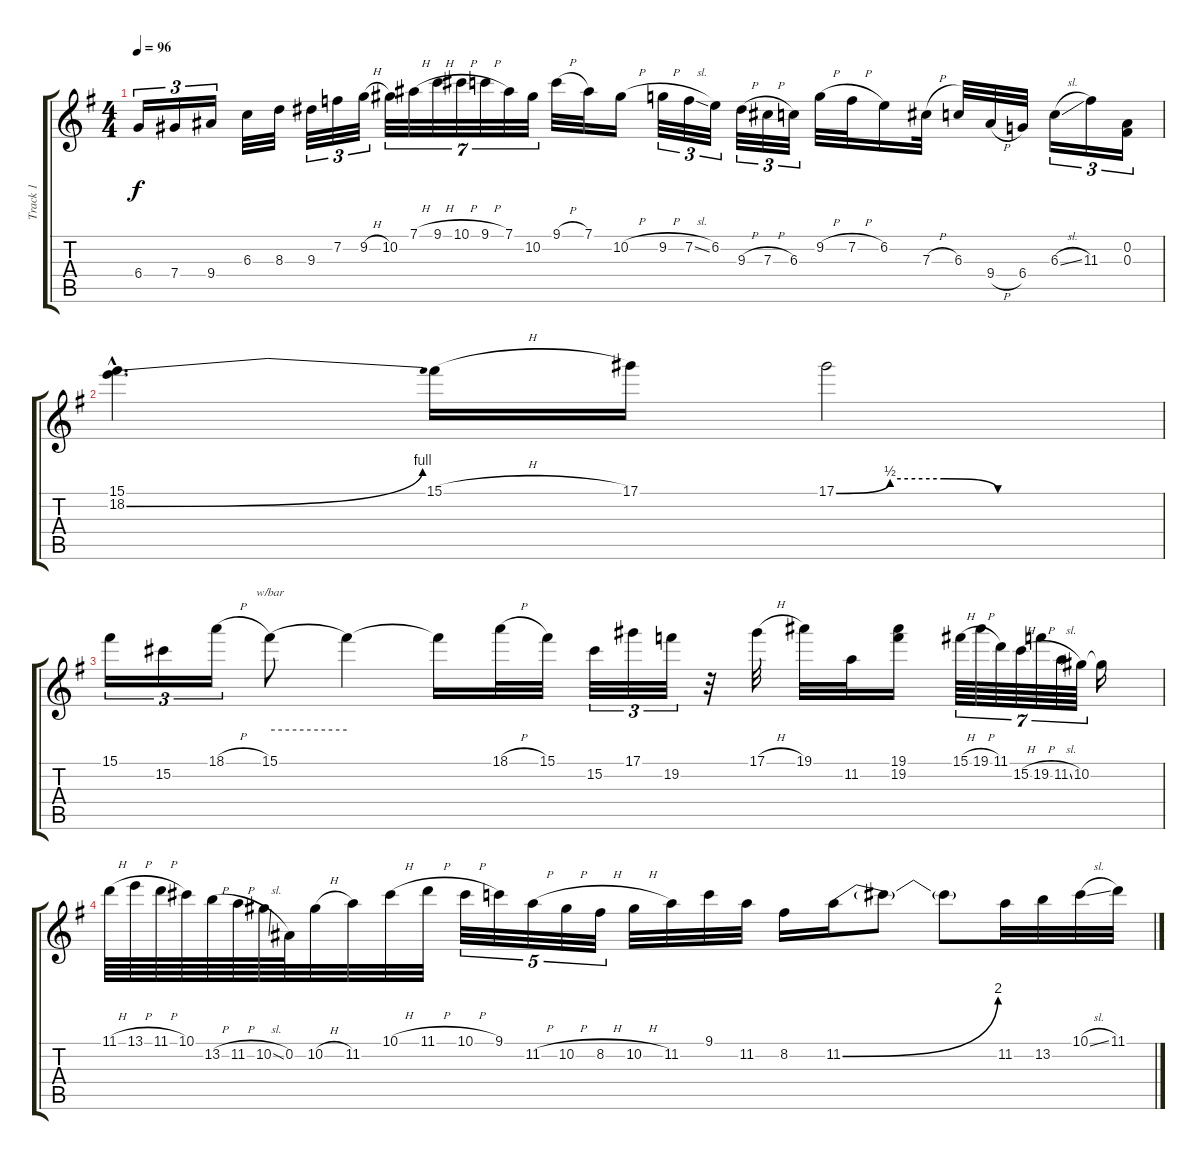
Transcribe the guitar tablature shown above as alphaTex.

\track ("Track 1" "Track 1") {instrument overdrivenguitar}
\staff {score tabs}
\tuning (Eb4 Bb3 Gb3 Db3 Ab2 Eb2) {hide}
\ts (4 4)
\tempo 96
\clef g2
\ks g
6.4.16{tu (3 2) dy f} 7.4.16{tu (3 2)} 9.4.16{tu (3 2)} 6.3.32 8.3.32 9.3.32{tu (3 2)} 7.2.32{tu (3 2)} 9.2{h}.32{tu (3 2)} 10.2.32{tu (7 4)} 7.1{h}.32{tu (7 4)} 9.1{h}.32{tu (7 4)} 10.1{h}.32{tu (7 4)} 9.1{h}.32{tu (7 4)} 7.1.32{tu (7 4)} 10.2.32{tu (7 4)} 9.1{h}.32 7.1.32 10.2{h}.16 9.2{h}.32{tu (3 2)} 7.2{sl}.32{tu (3 2)} 6.2.32{tu (3 2)} 9.3{h}.32{tu (3 2)} 7.3{h}.32{tu (3 2)} 6.3.32{tu (3 2)} 9.2{h}.32 7.2{h}.32 6.2.16 7.3{h}.32 6.3.32 9.4{h}.32 6.4.32 6.3{sl}.16{tu (3 2)} 11.3.16{tu (3 2)} (0.2 0.3).16{tu (3 2)} |
(15.1{hac} 18.2{be (bend 0 0 60 4) hac}).4{d} 15.1{h}.16 17.1.16 17.1{be (custom 0 0 10 2 20 2 30 0 60 0)}.2 |
15.1.16{tu (3 2)} 15.2.16{tu (3 2)} 18.1{h}.16{tu (3 2)} 15.1.8{tbe (hold default 0 0 60 0)} 15.1{t}.4 15.1{t}.16 18.1{h}.32 15.1.32 15.2.32{tu (3 2)} 17.1.32{tu (3 2)} 19.2.32{tu (3 2)} r.32 17.1{h}.32 19.1.32 11.2.32 (19.1 19.2).16 15.1{h}.64{tu (7 4)} 19.1{h}.64{tu (7 4)} 11.1.64{tu (7 4)} 15.2{h}.64{tu (7 4)} 19.2{h}.64{tu (7 4)} 11.2{sl}.64{tu (7 4)} 10.2.64{tu (7 4)} 10.2{t}.16 |
11.1{h}.64 13.1{h}.64 11.1{h}.64 10.1.64 13.2{h}.64 11.2{h}.64 10.2{sl}.64 0.2.64 10.2{h}.32 11.2.32 10.1{h}.32 11.1{h}.32 10.1{h}.32{tu (5 4)} 9.1.32{tu (5 4)} 11.2{h}.32{tu (5 4)} 10.2{h}.32{tu (5 4)} 8.2{h}.32{tu (5 4)} 10.2{h}.32 11.2.32 9.1.32 11.2.32 8.2.16 11.2{be (bend 0 0 60 8)}.16 11.2{t}.8 11.2{t}.8 11.2.32 13.2.32 10.1{sl}.32 11.1.32
